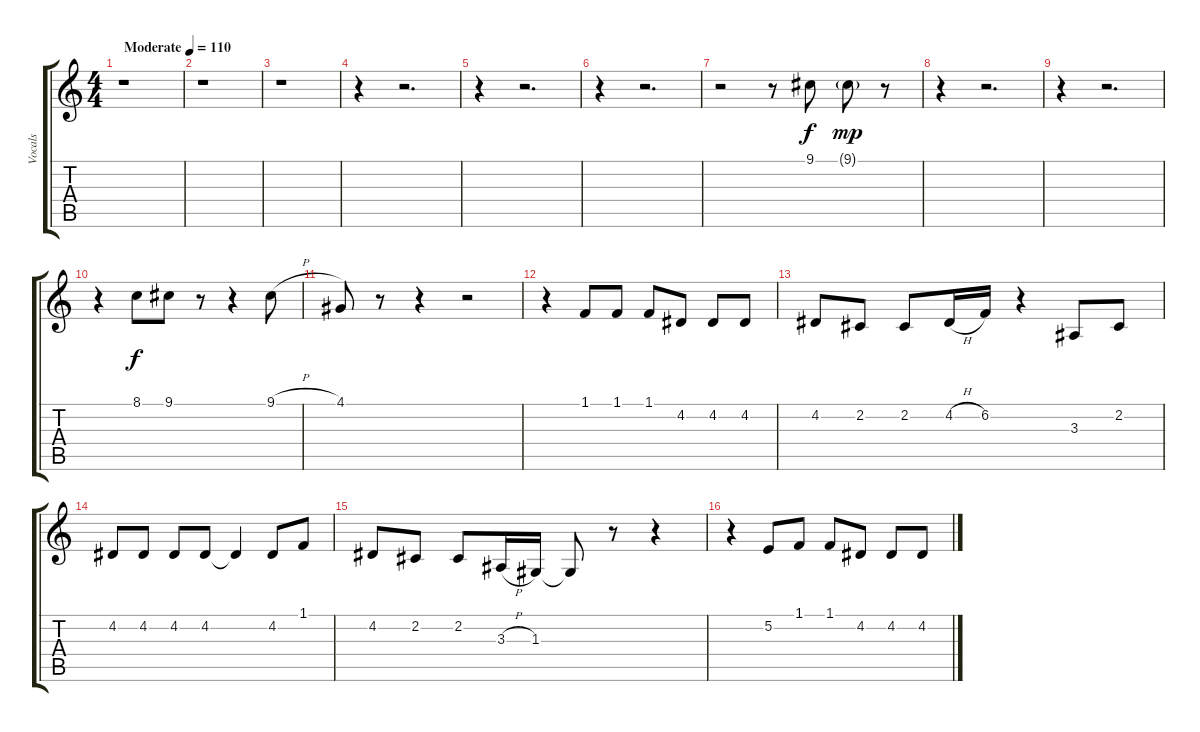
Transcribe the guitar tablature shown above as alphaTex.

\track ("Vocals" "Vocals") {instrument altosax}
\staff {score tabs}
\tuning (E4 B3 G3 D3 A2 E2) {hide}
\ts (4 4)
\tempo (110 "Moderate")
\clef g2
\ks c
r.1{dy f instrument altosax} |
r.1 |
r.1 |
r.4 r.2{d} |
r.4 r.2{d} |
r.4 r.2{d} |
r.2 r.8 9.1.8 9.1{g}.8{dy mp} r.8 |
r.4 r.2{d} |
r.4 r.2{d} |
r.4 8.1.8{dy f} 9.1.8 r.8 r.4 9.1{h}.8 |
4.1.8 r.8 r.4 r.2 |
r.4 1.1.8 1.1.8 1.1.8 4.2.8 4.2.8 4.2.8 |
4.2.8 2.2.8 2.2.8 4.2{h}.16 6.2.16 r.4 3.3.8 2.2.8 |
4.2.8 4.2.8 4.2.8 4.2.8 4.2{t}.4 4.2.8 1.1.8 |
4.2.8 2.2.8 2.2.8 3.3{h}.16 1.3.16 1.3{t}.8 r.8 r.4 |
r.4 5.2.8 1.1.8 1.1.8 4.2.8 4.2.8 4.2.8
